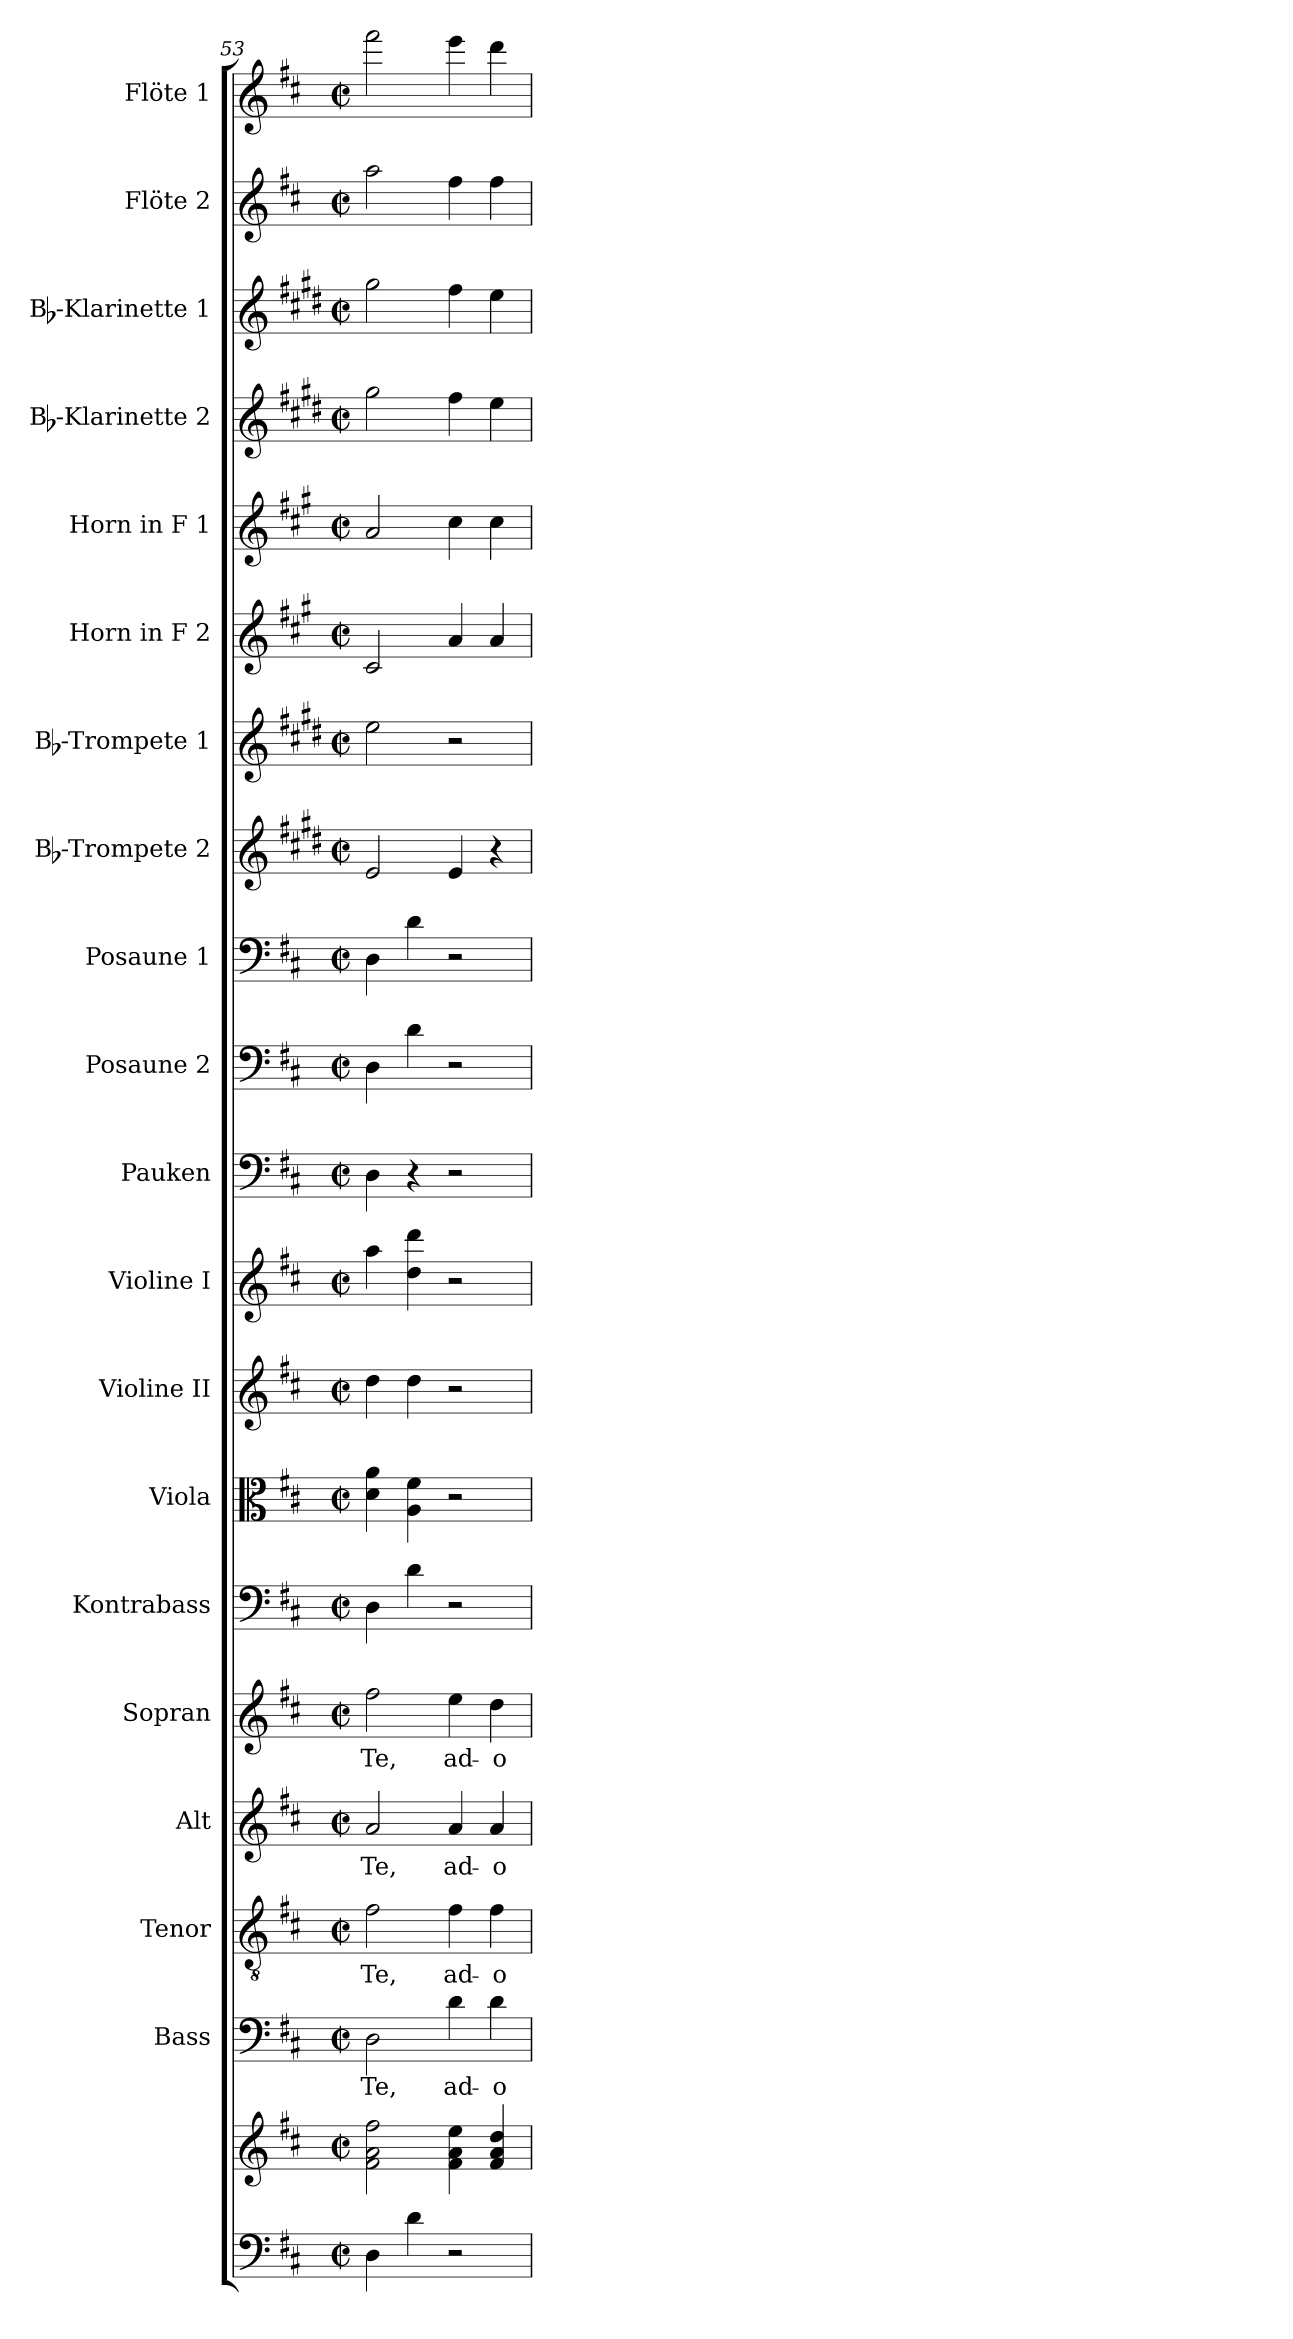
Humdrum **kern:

**kern	**kern	**kern	**text	**kern	**text	**kern	**text	**kern	**text	**kern	**kern	**kern	**kern	**kern	**kern	**kern	**kern	**kern	**kern	**kern	**kern	**kern	**kern	**kern
*part20	*part20	*part19	*part19	*part18	*part18	*part17	*part17	*part16	*part16	*part15	*part14	*part13	*part12	*part11	*part10	*part9	*part8	*part7	*part6	*part5	*part4	*part3	*part2	*part1
*staff21	*staff20	*staff19	*staff19	*staff18	*staff18	*staff17	*staff17	*staff16	*staff16	*staff15	*staff14	*staff13	*staff12	*staff11	*staff10	*staff9	*staff8	*staff7	*staff6	*staff5	*staff4	*staff3	*staff2	*staff1
*	*	*I"Bass	*	*I"Tenor	*	*I"Alt	*	*I"Sopran	*	*I"Kontrabass	*I"Viola	*I"Violine II	*I"Violine I	*I"Pauken	*I"Posaune 2	*I"Posaune 1	*I"Bb-Trompete 2	*I"Bb-Trompete 1	*I"Horn in F 2	*I"Horn in F 1	*I"Bb-Klarinette 2	*I"Bb-Klarinette 1	*I"Flöte 2	*I"Flöte 1
*	*	*I'B.	*	*I'T.	*	*I'A.	*	*I'S.	*	*I'Kb.	*I'Vla.	*I'Vl. II	*I'Vl. I	*I'Pk.	*I'Pos. 2	*I'Pos. 1	*I'Bb Trp. 2	*I'Bb Trp. 1	*	*	*I'Bb Kl. 2	*I'Bb Kl. 1	*I'Fl. 2	*I'Fl. 1
*clefF4	*clefG2	*clefF4	*	*clefGv2	*	*clefG2	*	*clefG2	*	*clefF4	*clefC3	*clefG2	*clefG2	*clefF4	*clefF4	*clefF4	*clefG2	*clefG2	*clefG2	*clefG2	*clefG2	*clefG2	*clefG2	*clefG2
*	*	*	*	*	*	*	*	*	*	*ITrd7c12	*	*	*	*	*	*	*ITrd1c2	*ITrd1c2	*ITrd4c7	*ITrd4c7	*ITrd1c2	*ITrd1c2	*	*
*k[f#c#]	*k[f#c#]	*k[f#c#]	*	*k[f#c#]	*	*k[f#c#]	*	*k[f#c#]	*	*k[f#c#]	*k[f#c#]	*k[f#c#]	*k[f#c#]	*k[f#c#]	*k[f#c#]	*k[f#c#]	*k[f#c#]	*k[f#c#]	*k[f#c#]	*k[f#c#]	*k[f#c#]	*k[f#c#]	*k[f#c#]	*k[f#c#]
*D:	*D:	*D:	*	*D:	*	*D:	*	*D:	*	*D:	*D:	*D:	*D:	*D:	*D:	*D:	*D:	*D:	*D:	*D:	*D:	*D:	*D:	*D:
*M2/2	*M2/2	*M2/2	*	*M2/2	*	*M2/2	*	*M2/2	*	*M2/2	*M2/2	*M2/2	*M2/2	*M2/2	*M2/2	*M2/2	*M2/2	*M2/2	*M2/2	*M2/2	*M2/2	*M2/2	*M2/2	*M2/2
*met(c|)	*met(c|)	*met(c|)	*	*met(c|)	*	*met(c|)	*	*met(c|)	*	*met(c|)	*met(c|)	*met(c|)	*met(c|)	*met(c|)	*met(c|)	*met(c|)	*met(c|)	*met(c|)	*met(c|)	*met(c|)	*met(c|)	*met(c|)	*met(c|)	*met(c|)
=53	=53	=53	=53	=53	=53	=53	=53	=53	=53	=53	=53	=53	=53	=53	=53	=53	=53	=53	=53	=53	=53	=53	=53	=53
!	!	!	!LO:LY:b	!	!LO:LY:b	!	!LO:LY:b	!	!LO:LY:b	!	!	!	!	!	!	!	!	!	!	!	!	!	!	!
4D\	2f#\ 2a\ 2ff#\	2D\	Te,	2f#\	Te,	2a/	Te,	2ff#\	Te,	4DD\	4d\ 4a\	4dd\	4aa\	4D\	4D\	4D\	2d/	2dd\	2F#/	2d/	2ff#\	2ff#\	2aa\	2fff#\
4d\	.	.	.	.	.	.	.	.	.	4D\	4A\ 4f#\	4dd\	4dd\ 4ddd\	4r	4d\	4d\	.	.	.	.	.	.	.	.
!	!	!	!LO:LY:b	!	!LO:LY:b	!	!LO:LY:b	!	!LO:LY:b	!	!	!	!	!	!	!	!	!	!	!	!	!	!	!
2r	4f#\ 4a\ 4ee\	4d\	ad-	4f#\	ad-	4a/	ad-	4ee\	ad-	2r	2r	2r	2r	2r	2r	2r	4d/	2r	4d/	4f#\	4ee\	4ee\	4ff#\	4eee\
!	!	!	!LO:LY:b	!	!LO:LY:b	!	!LO:LY:b	!	!LO:LY:b	!	!	!	!	!	!	!	!	!	!	!	!	!	!	!
.	4f#/ 4a/ 4dd/	4d\	-o-	4f#\	-o-	4a/	-o-	4dd\	-o-	.	.	.	.	.	.	.	4r	.	4d/	4f#\	4dd\	4dd\	4ff#\	4ddd\
=	=	=	=	=	=	=	=	=	=	=	=	=	=	=	=	=	=	=	=	=	=	=	=	=
*-	*-	*-	*-	*-	*-	*-	*-	*-	*-	*-	*-	*-	*-	*-	*-	*-	*-	*-	*-	*-	*-	*-	*-	*-
